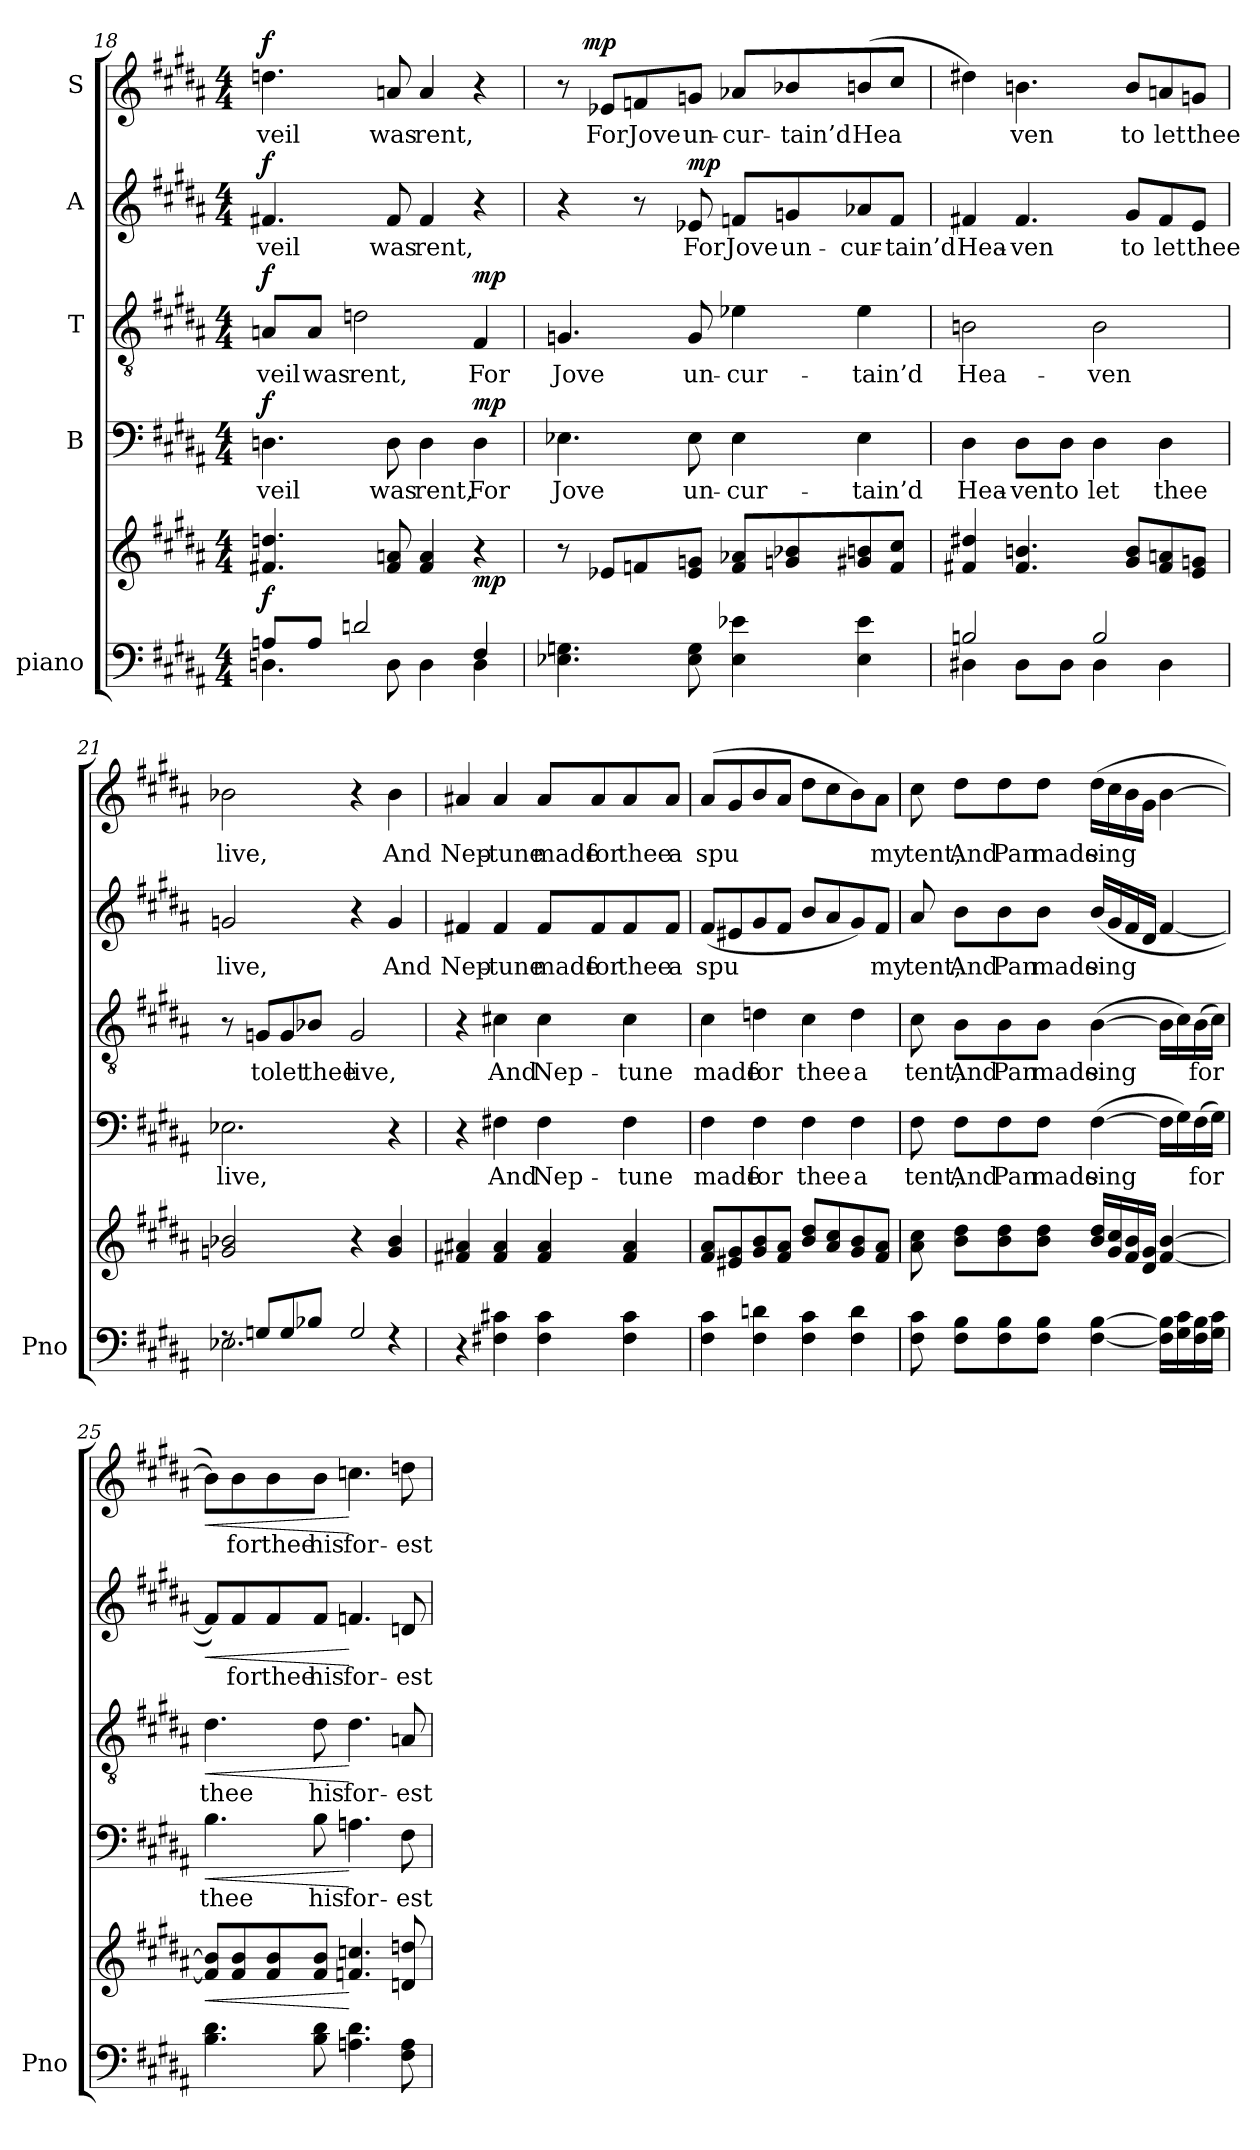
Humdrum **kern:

**kern	**kern	**dynam	**kern	**text	**dynam	**kern	**text	**dynam	**kern	**text	**dynam	**kern	**text	**dynam
*part5	*part5	*part5	*part4	*part4	*part4	*part3	*part3	*part3	*part2	*part2	*part2	*part1	*part1	*part1
*staff6	*staff5	*staff5/6	*staff4	*staff4	*staff4	*staff3	*staff3	*staff3	*staff2	*staff2	*staff2	*staff1	*staff1	*staff1
*I"piano	*	*	*I"B	*	*	*I"T	*	*	*I"A	*	*	*I"S	*	*
*I'Pno	*	*	*	*	*	*	*	*	*	*	*	*	*	*
!!LO:PB:g=z
*clefF4	*clefG2	*	*clefF4	*	*	*clefGv2	*	*	*clefG2	*	*	*clefG2	*	*
*k[f#c#g#d#a#]	*k[f#c#g#d#a#]	*	*k[f#c#g#d#a#]	*	*	*k[f#c#g#d#a#]	*	*	*k[f#c#g#d#a#]	*	*	*k[f#c#g#d#a#]	*	*
*M4/4	*M4/4	*	*M4/4	*	*	*M4/4	*	*	*M4/4	*	*	*M4/4	*	*
=18	=18	=18	=18	=18	=18	=18	=18	=18	=18	=18	=18	=18	=18	=18
*^	*	*	*	*	*	*	*	*	*	*	*	*	*	*
!	!	!	!LO:DY:b	!	!LO:LY:b	!LO:DY:a	!	!LO:LY:b	!LO:DY:a	!	!LO:LY:b	!LO:DY:a	!	!LO:LY:b	!LO:DY:a
8An/L	4.Dn\	4.f#X/ 4.ddn/	f	4.Dn\	veil	f	8An/L	veil	f	4.f#X/	veil	f	4.ddn\	veil	f
!	!	!	!	!	!	!	!	!LO:LY:b	!	!	!	!	!	!	!
8A/J	.	.	.	.	.	.	8A/J	was	.	.	.	.	.	.	.
!	!	!	!	!	!	!	!	!LO:LY:b	!	!	!	!	!	!	!
2dn/	.	.	.	.	.	.	2dn\	rent,	.	.	.	.	.	.	.
!	!	!	!	!	!LO:LY:b	!	!	!	!	!	!LO:LY:b	!	!	!LO:LY:b	!
.	8D\	8f#/ 8an/	.	8D\	was	.	.	.	.	8f#/	was	.	8an/	was	.
!	!	!	!	!	!LO:LY:b	!	!	!	!	!	!LO:LY:b	!	!	!LO:LY:b	!
.	4D\	4f#/ 4a/	.	4D\	rent,	.	.	.	.	4f#/	rent,	.	4a/	rent,	.
!	!	!	!LO:DY:b	!	!LO:LY:b	!LO:DY:a	!	!LO:LY:b	!LO:DY:a	!	!	!	!	!	!
4F#/	4D\	4r	mp	4D\	For	mp	4F#/	For	mp	4r	.	.	4r	.	.
=19	=19	=19	=19	=19	=19	=19	=19	=19	=19	=19	=19	=19	=19	=19	=19
!	!	!	!	!	!LO:LY:b	!	!	!LO:LY:b	!	!	!	!	!	!	!
*v	*v	*	*	*	*	*	*	*	*	*	*	*	*^	*	*
4.E-X\ 4.Gn\	8r	.	4.E-X\	Jove	.	4.Gn/	Jove	.	4r	.	.	8r	12ryy	.	.
!	!	!	!	!	!	!	!	!	!	!	!	!	!	!	!LO:DY:a
.	.	.	.	.	.	.	.	.	.	.	.	.	3%2ryy	.	mp
!	!	!	!	!	!	!	!	!	!	!	!	!	!	!LO:LY:b	!
.	8e-X/L	.	.	.	.	.	.	.	.	.	.	8e-X/L	.	For	.
!	!	!	!	!	!	!	!	!	!	!	!	!	!	!LO:LY:b	!
.	8fn/	.	.	.	.	.	.	.	8r	.	.	8fn/	.	Jove	.
!	!	!	!	!LO:LY:b	!	!	!LO:LY:b	!	!	!LO:LY:b	!LO:DY:a	!	!	!LO:LY:b	!
8E-\ 8G\	8e-/ 8gn/J	.	8E-\	un-	.	8G/	un-	.	8e-X/	For	mp	8gn/J	.	un-	.
!	!	!	!	!LO:LY:b	!	!	!LO:LY:b	!	!	!LO:LY:b	!	!	!	!LO:LY:b	!
4E-\ 4e-X\	8f/ 8a-X/L	.	4E-\	cur-	.	4e-X\	cur-	.	8fn/L	Jove	.	8a-X/L	.	cur-	.
!	!	!	!	!	!	!	!	!	!	!LO:LY:b	!	!	!	!LO:LY:b	!
.	8gn/ 8b-X/	.	.	.	.	.	.	.	8gn/	un-	.	8b-X/	.	tain’d	.
!	!	!	!	!LO:LY:b	!	!	!LO:LY:b	!	!	!LO:LY:b	!	!	!	!LO:LY:b	!
4E-\ 4e-\	8g#X/ 8bn/	.	4E-\	tain’d	.	4e-\	tain’d	.	8a-X/	cur-	.	(>8bn/	6.ryy	Hea	.
!	!	!	!	!	!	!	!	!	!	!LO:LY:b	!	!	!	!LO:LY:b	!
.	8f/ 8cc#/J	.	.	.	.	.	.	.	8f/J	tain’d	.	8cc#/J	.	-	.
!!LO:LB:g=z
=20	=20	=20	=20	=20	=20	=20	=20	=20	=20	=20	=20	=20	=20	=20	=20
*^	*	*	*	*	*	*	*	*	*	*	*	*	*	*	*
!	!	!	!	!	!LO:LY:b	!	!	!LO:LY:b	!	!	!LO:LY:b	!	!	!	!	!
*	*	*	*	*	*	*	*	*	*	*	*	*	*v	*v	*	*
2Bn/	4D#X\	4f#X/ 4dd#X/	.	4D#i\	Hea-	.	2Bn\	Hea-	.	4f#X/	Hea-	.	4dd#X\)	.	.
!	!	!	!	!	!LO:LY:b	!	!	!	!	!	!LO:LY:b	!	!	!LO:LY:b	!
.	8D#\L	4.f#/ 4.bn/	.	8D#\L	-ven	.	.	.	.	4.f#/	-ven	.	4.bn\	ven	.
!	!	!	!	!	!LO:LY:b	!	!	!	!	!	!	!	!	!	!
.	8D#\J	.	.	8D#\J	-to	.	.	.	.	.	.	.	.	.	.
!	!	!	!	!	!LO:LY:b	!	!	!LO:LY:b	!	!	!	!	!	!	!
2B/	4D#\	.	.	4D#\	-let	.	2B\	-ven	.	.	.	.	.	.	.
!	!	!	!	!	!	!	!	!	!	!	!LO:LY:b	!	!	!LO:LY:b	!
.	.	8g#/ 8b/L	.	.	.	.	.	.	.	8g#/L	-to	.	8b/L	to	.
!	!	!	!	!	!LO:LY:b	!	!	!	!	!	!LO:LY:b	!	!	!LO:LY:b	!
.	4D#\	8f#/ 8an/	.	4D#\	-thee	.	.	.	.	8f#/	-let	.	8an/	let	.
!	!	!	!	!	!	!	!	!	!	!	!LO:LY:b	!	!	!LO:LY:b	!
.	.	8e/ 8gn/J	.	.	.	.	.	.	.	8e/J	-thee	.	8gn/J	thee	.
=21	=21	=21	=21	=21	=21	=21	=21	=21	=21	=21	=21	=21	=21	=21	=21
!	!	!	!	!	!LO:LY:b	!	!	!	!	!	!LO:LY:b	!	!	!LO:LY:b	!
8rF	2.E-X\	2gn/ 2b-X/	.	2.E-X\	-live,	.	8r	.	.	2gn/	-live,	.	2b-X\	live,	.
!	!	!	!	!	!	!	!	!LO:LY:b	!	!	!	!	!	!	!
8Gn/L	.	.	.	.	.	.	8Gn/L	-to	.	.	.	.	.	.	.
!	!	!	!	!	!	!	!	!LO:LY:b	!	!	!	!	!	!	!
8G/	.	.	.	.	.	.	8G/	let	.	.	.	.	.	.	.
!	!	!	!	!	!	!	!	!LO:LY:b	!	!	!	!	!	!	!
8B-X/J	.	.	.	.	.	.	8B-X/J	thee	.	.	.	.	.	.	.
!	!	!	!	!	!	!	!	!LO:LY:b	!	!	!	!	!	!	!
2G/	.	4r	.	.	.	.	2G/	live,	.	4r	.	.	4r	.	.
!	!	!	!	!	!	!	!	!	!	!	!LO:LY:b	!	!	!LO:LY:b	!
.	4rF	4g/ 4b-/	.	4r	.	.	.	.	.	4g/	And	.	4b-\	And	.
=22	=22	=22	=22	=22	=22	=22	=22	=22	=22	=22	=22	=22	=22	=22	=22
!	!	!	!	!	!	!	!	!	!	!	!LO:LY:b	!	!	!LO:LY:b	!
*v	*v	*	*	*	*	*	*	*	*	*	*	*	*	*	*
4r	4f#X/ 4a#X/	.	4r	.	.	4r	.	.	4f#X/	Nep-	.	4a#X/	Nep-	.
!	!	!	!	!LO:LY:b	!	!	!LO:LY:b	!	!	!LO:LY:b	!	!	!LO:LY:b	!
4F#X\ 4c#X\	4f#/ 4a#/	.	4F#X\	And	.	4c#X\	And	.	4f#/	-tune	.	4a#/	-tune	.
!	!	!	!	!LO:LY:b	!	!	!LO:LY:b	!	!	!LO:LY:b	!	!	!LO:LY:b	!
4F#\ 4c#\	4f#/ 4a#/	.	4F#\	Nep-	.	4c#\	Nep-	.	8f#/L	-made	.	8a#/L	-made	.
!	!	!	!	!	!	!	!	!	!	!LO:LY:b	!	!	!LO:LY:b	!
.	.	.	.	.	.	.	.	.	8f#/	-for	.	8a#/	-for	.
!	!	!	!	!LO:LY:b	!	!	!LO:LY:b	!	!	!LO:LY:b	!	!	!LO:LY:b	!
4F#\ 4c#\	4f#/ 4a#/	.	4F#\	tune	.	4c#\	tune	.	8f#/	-thee	.	8a#/	-thee	.
!	!	!	!	!	!	!	!	!	!	!LO:LY:b	!	!	!LO:LY:b	!
.	.	.	.	.	.	.	.	.	8f#/J	-a	.	8a#/J	-a	.
!!LO:PB:g=z
=23	=23	=23	=23	=23	=23	=23	=23	=23	=23	=23	=23	=23	=23	=23
!	!	!	!	!LO:LY:b	!	!	!LO:LY:b	!	!	!LO:LY:b	!	!	!LO:LY:b	!
4F#\ 4c#\	8f#/ 8a#/L	.	4F#\	made	.	4c#\	made	.	(<8f#/L	-spu	.	(>8a#/L	-spu	.
!	!	!	!	!	!	!	!	!	!	!LO:LY:b	!	!	!LO:LY:b	!
.	8e#X/ 8g#/	.	.	.	.	.	.	.	8e#X/	-	.	8g#/	-	.
!	!	!	!	!LO:LY:b	!	!	!LO:LY:b	!	!	!	!	!	!	!
4F#\ 4dn\	8g#/ 8b/	.	4F#\	for	.	4dn\	for	.	8g#/	.	.	8b/	.	.
.	8f#/ 8a#/J	.	.	.	.	.	.	.	8f#/J	.	.	8a#/J	.	.
!	!	!	!	!LO:LY:b	!	!	!LO:LY:b	!	!	!LO:LY:b	!	!	!LO:LY:b	!
4F#\ 4c#\	8b/ 8dd#/L	.	4F#\	thee	.	4c#\	thee	.	8b/L	-	.	8dd#\L	-	.
.	8a#/ 8cc#/	.	.	.	.	.	.	.	8a#/	.	.	8cc#\	.	.
!	!	!	!	!LO:LY:b	!	!	!LO:LY:b	!	!	!	!	!	!	!
4F#\ 4d\	8g#/ 8b/	.	4F#\	a	.	4d\	a	.	8g#/)	.	.	8b\)	.	.
!	!	!	!	!	!	!	!	!	!	!LO:LY:b	!	!	!LO:LY:b	!
.	8f#/ 8a#/J	.	.	.	.	.	.	.	8f#/J	my	.	8a#\J	my	.
=24	=24	=24	=24	=24	=24	=24	=24	=24	=24	=24	=24	=24	=24	=24
!	!	!	!	!LO:LY:b	!	!	!LO:LY:b	!	!	!LO:LY:b	!	!	!LO:LY:b	!
8F#\ 8c#\	8a#\ 8cc#\	.	8F#\	tent,	.	8c#\	tent,	.	8a#/	tent,	.	8cc#\	tent,	.
!	!	!	!	!LO:LY:b	!	!	!LO:LY:b	!	!	!LO:LY:b	!	!	!LO:LY:b	!
8F#\ 8B\L	8b\ 8dd#\L	.	8F#\L	And	.	8B\L	And	.	8b\L	And	.	8dd#\L	And	.
!	!	!	!	!LO:LY:b	!	!	!LO:LY:b	!	!	!LO:LY:b	!	!	!LO:LY:b	!
8F#\ 8B\	8b\ 8dd#\	.	8F#\	Pan	.	8B\	Pan	.	8b\	Pan	.	8dd#\	Pan	.
!	!	!	!	!LO:LY:b	!	!	!LO:LY:b	!	!	!LO:LY:b	!	!	!LO:LY:b	!
8F#\ 8B\J	8b\ 8dd#\J	.	8F#\J	made	.	8B\J	made	.	8b\J	made	.	8dd#\J	made	.
!	!	!	!	!LO:LY:b	!	!	!LO:LY:b	!	!	!LO:LY:b	!	!	!LO:LY:b	!
[4F#\ [4B\	16b/ 16dd#/LL	.	(>[4F#\	sing	.	(>[4B\	sing	.	(<16b/LL	sing	.	(>16dd#\LL	sing	.
.	16g#/ 16cc#/	.	.	.	.	.	.	.	16g#/	.	.	16cc#\	.	.
.	16f#/ 16b/	.	.	.	.	.	.	.	16f#/	.	.	16b\	.	.
.	16d#/ 16g#/JJ	.	.	.	.	.	.	.	16d#/JJ	.	.	16g#\JJ	.	.
16F#\] 16B\]LL	[4f#/ [4b/	.	16F#\LL]	.	.	16B\LL]	.	.	[4f#/	.	.	[4b\	.	.
16G#\ 16c#\	.	.	16G#\)	.	.	16c#\)	.	.	.	.	.	.	.	.
!	!	!	!	!LO:LY:b	!	!	!LO:LY:b	!	!	!	!	!	!	!
16F#\ 16B\	.	.	(>16F#\	for	.	(>16B\	for	.	.	.	.	.	.	.
16G#\ 16c#\JJ	.	.	16G#\JJ)	.	.	16c#\JJ)	.	.	.	.	.	.	.	.
=25	=25	=25	=25	=25	=25	=25	=25	=25	=25	=25	=25	=25	=25	=25
!	!	!LO:HP:b	!	!LO:LY:b	!LO:HP:b	!	!LO:LY:b	!LO:HP:b	!	!	!LO:HP:b	!	!	!LO:HP:b
4.B\ 4.d#\	8f#/] 8b/]L	<	4.B\	thee	<	4.d#\	thee	<	8f#/L])	.	<	8b\L])	.	<
!	!	!	!	!	!	!	!	!	!	!LO:LY:b	!	!	!LO:LY:b	!
.	8f#/ 8b/	.	.	.	.	.	.	.	8f#/	for	.	8b\	for	.
!	!	!	!	!	!	!	!	!	!	!LO:LY:b	!	!	!LO:LY:b	!
.	8f#/ 8b/	.	.	.	.	.	.	.	8f#/	thee	.	8b\	thee	.
!	!	!	!	!LO:LY:b	!	!	!LO:LY:b	!	!	!LO:LY:b	!	!	!LO:LY:b	!
8B\ 8d#\	8f#/ 8b/J	.	8B\	his	.	8d#\	his	.	8f#/J	his	.	8b\J	his	.
!	!	!	!	!LO:LY:b	!	!	!LO:LY:b	!	!	!LO:LY:b	!	!	!LO:LY:b	!
4.An\ 4.d#\	4.fn/ 4.ccn/	[	4.An\	for-	[	4.d#\	for-	[	4.fn/	for-	[	4.ccn\	for-	[
!	!	!	!	!LO:LY:b	!	!	!LO:LY:b	!	!	!LO:LY:b	!	!	!LO:LY:b	!
8F#\ 8A\	8dn/ 8ddn/	.	8F#\	est-	.	8An/	est-	.	8dn/	est-	.	8ddn\	est-	.
=	=	=	=	=	=	=	=	=	=	=	=	=	=	=
*-	*-	*-	*-	*-	*-	*-	*-	*-	*-	*-	*-	*-	*-	*-
